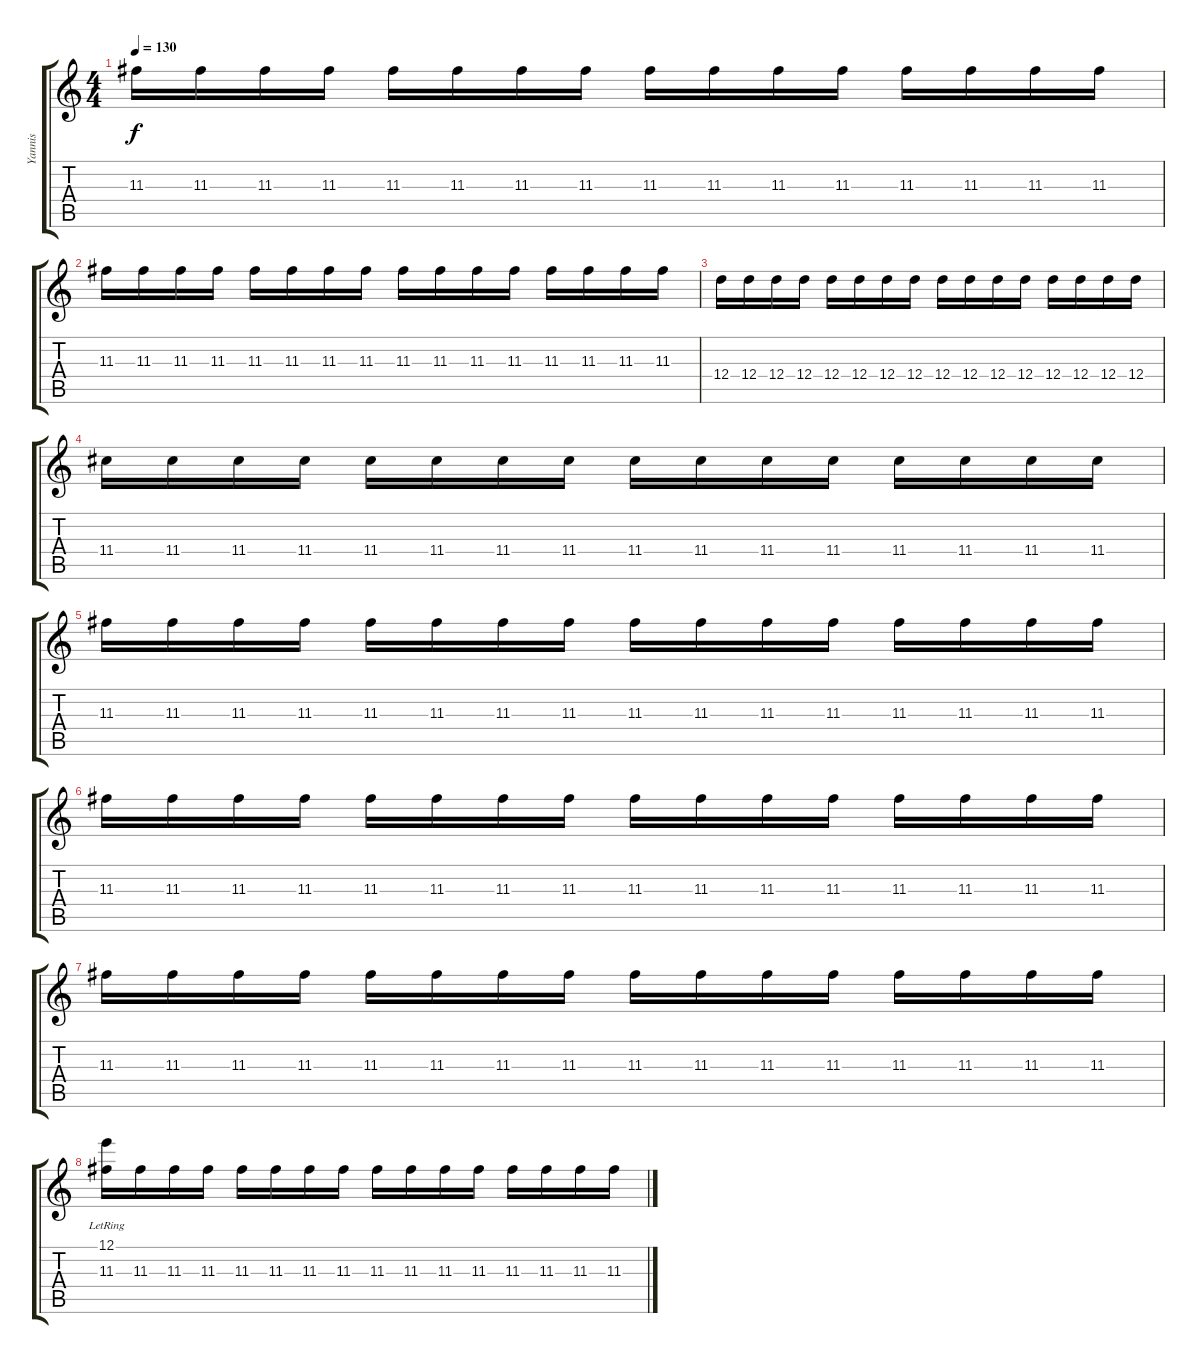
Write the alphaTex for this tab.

\track ("Yannis" "Yannis") {instrument electricguitarclean}
\staff {score tabs}
\tuning (E4 B3 G3 D3 A2 E2) {hide}
\ts (4 4)
\tempo 130
\clef g2
\ks c
11.3.16{dy f} 11.3.16 11.3.16 11.3.16 11.3.16 11.3.16 11.3.16 11.3.16 11.3.16 11.3.16 11.3.16 11.3.16 11.3.16 11.3.16 11.3.16 11.3.16 |
11.3.16 11.3.16 11.3.16 11.3.16 11.3.16 11.3.16 11.3.16 11.3.16 11.3.16 11.3.16 11.3.16 11.3.16 11.3.16 11.3.16 11.3.16 11.3.16 |
12.4.16 12.4.16 12.4.16 12.4.16 12.4.16 12.4.16 12.4.16 12.4.16 12.4.16 12.4.16 12.4.16 12.4.16 12.4.16 12.4.16 12.4.16 12.4.16 |
11.4.16 11.4.16 11.4.16 11.4.16 11.4.16 11.4.16 11.4.16 11.4.16 11.4.16 11.4.16 11.4.16 11.4.16 11.4.16 11.4.16 11.4.16 11.4.16 |
11.3.16 11.3.16 11.3.16 11.3.16 11.3.16 11.3.16 11.3.16 11.3.16 11.3.16 11.3.16 11.3.16 11.3.16 11.3.16 11.3.16 11.3.16 11.3.16 |
11.3.16 11.3.16 11.3.16 11.3.16 11.3.16 11.3.16 11.3.16 11.3.16 11.3.16 11.3.16 11.3.16 11.3.16 11.3.16 11.3.16 11.3.16 11.3.16 |
11.3.16 11.3.16 11.3.16 11.3.16 11.3.16 11.3.16 11.3.16 11.3.16 11.3.16 11.3.16 11.3.16 11.3.16 11.3.16 11.3.16 11.3.16 11.3.16 |
(12.1{lr} 11.3).16 11.3.16 11.3.16 11.3.16 11.3.16 11.3.16 11.3.16 11.3.16 11.3.16 11.3.16 11.3.16 11.3.16 11.3.16 11.3.16 11.3.16 11.3.16
